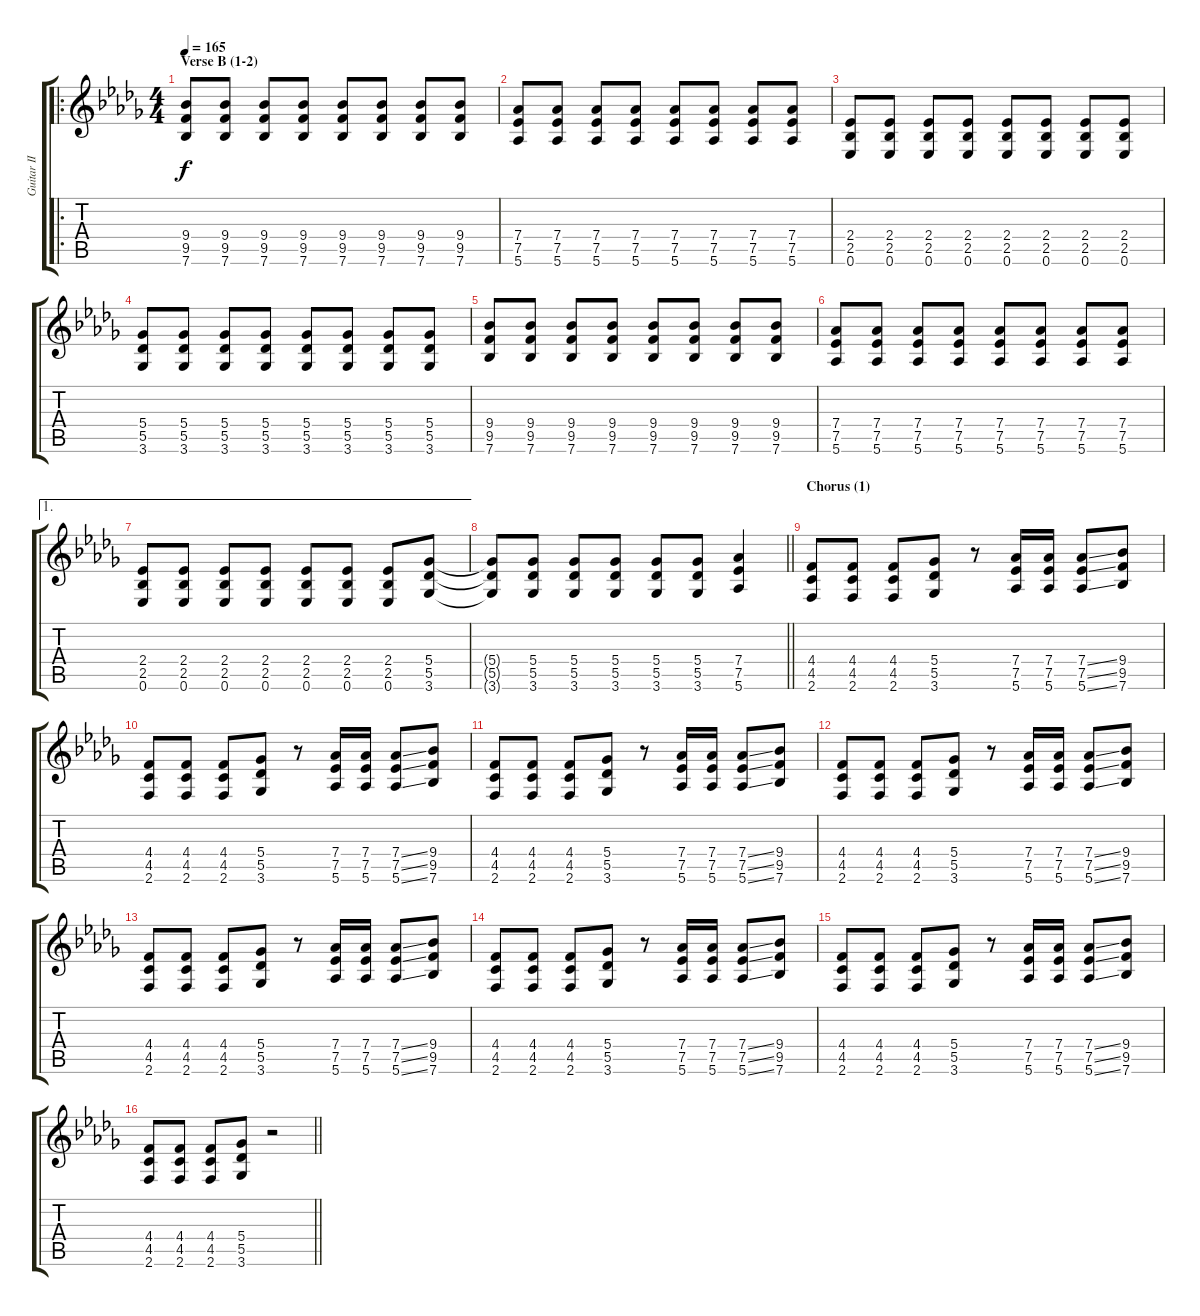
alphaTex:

\track ("Guitar II" "Guitar II") {instrument distortionguitar}
\staff {score tabs}
\tuning (Eb4 Bb3 Gb3 Db3 Ab2 Eb2) {hide}
\ro
\ts (4 4)
\section ("" "Verse B (1-2)")
\tempo 165
\clef g2
\ks bbminor
(9.4 9.5 7.6).8{dy f} (9.4 9.5 7.6).8 (9.4 9.5 7.6).8 (9.4 9.5 7.6).8 (9.4 9.5 7.6).8 (9.4 9.5 7.6).8 (9.4 9.5 7.6).8 (9.4 9.5 7.6).8 |
(7.4 7.5 5.6).8 (7.4 7.5 5.6).8 (7.4 7.5 5.6).8 (7.4 7.5 5.6).8 (7.4 7.5 5.6).8 (7.4 7.5 5.6).8 (7.4 7.5 5.6).8 (7.4 7.5 5.6).8 |
(2.4 2.5 0.6).8 (2.4 2.5 0.6).8 (2.4 2.5 0.6).8 (2.4 2.5 0.6).8 (2.4 2.5 0.6).8 (2.4 2.5 0.6).8 (2.4 2.5 0.6).8 (2.4 2.5 0.6).8 |
(5.4 5.5 3.6).8 (5.4 5.5 3.6).8 (5.4 5.5 3.6).8 (5.4 5.5 3.6).8 (5.4 5.5 3.6).8 (5.4 5.5 3.6).8 (5.4 5.5 3.6).8 (5.4 5.5 3.6).8 |
(9.4 9.5 7.6).8 (9.4 9.5 7.6).8 (9.4 9.5 7.6).8 (9.4 9.5 7.6).8 (9.4 9.5 7.6).8 (9.4 9.5 7.6).8 (9.4 9.5 7.6).8 (9.4 9.5 7.6).8 |
(7.4 7.5 5.6).8 (7.4 7.5 5.6).8 (7.4 7.5 5.6).8 (7.4 7.5 5.6).8 (7.4 7.5 5.6).8 (7.4 7.5 5.6).8 (7.4 7.5 5.6).8 (7.4 7.5 5.6).8 |
\ae 1
(2.4 2.5 0.6).8 (2.4 2.5 0.6).8 (2.4 2.5 0.6).8 (2.4 2.5 0.6).8 (2.4 2.5 0.6).8 (2.4 2.5 0.6).8 (2.4 2.5 0.6).8 (5.4 5.5 3.6).8 |
\barLineRight lightlight
(5.4{t} 5.5{t} 3.6{t}).8 (5.4 5.5 3.6).8 (5.4 5.5 3.6).8 (5.4 5.5 3.6).8 (5.4 5.5 3.6).8 (5.4 5.5 3.6).8 (7.4 7.5 5.6).4 |
\section ("" "Chorus (1)")
(4.4 4.5 2.6).8 (4.4 4.5 2.6).8 (4.4 4.5 2.6).8 (5.4 5.5 3.6).8 r.8 (7.4 7.5 5.6).16 (7.4 7.5 5.6).16 (7.4{ss} 7.5{ss} 5.6{ss}).8 (9.4 9.5 7.6).8 |
(4.4 4.5 2.6).8 (4.4 4.5 2.6).8 (4.4 4.5 2.6).8 (5.4 5.5 3.6).8 r.8 (7.4 7.5 5.6).16 (7.4 7.5 5.6).16 (7.4{ss} 7.5{ss} 5.6{ss}).8 (9.4 9.5 7.6).8 |
(4.4 4.5 2.6).8 (4.4 4.5 2.6).8 (4.4 4.5 2.6).8 (5.4 5.5 3.6).8 r.8 (7.4 7.5 5.6).16 (7.4 7.5 5.6).16 (7.4{ss} 7.5{ss} 5.6{ss}).8 (9.4 9.5 7.6).8 |
(4.4 4.5 2.6).8 (4.4 4.5 2.6).8 (4.4 4.5 2.6).8 (5.4 5.5 3.6).8 r.8 (7.4 7.5 5.6).16 (7.4 7.5 5.6).16 (7.4{ss} 7.5{ss} 5.6{ss}).8 (9.4 9.5 7.6).8 |
(4.4 4.5 2.6).8 (4.4 4.5 2.6).8 (4.4 4.5 2.6).8 (5.4 5.5 3.6).8 r.8 (7.4 7.5 5.6).16 (7.4 7.5 5.6).16 (7.4{ss} 7.5{ss} 5.6{ss}).8 (9.4 9.5 7.6).8 |
(4.4 4.5 2.6).8 (4.4 4.5 2.6).8 (4.4 4.5 2.6).8 (5.4 5.5 3.6).8 r.8 (7.4 7.5 5.6).16 (7.4 7.5 5.6).16 (7.4{ss} 7.5{ss} 5.6{ss}).8 (9.4 9.5 7.6).8 |
(4.4 4.5 2.6).8 (4.4 4.5 2.6).8 (4.4 4.5 2.6).8 (5.4 5.5 3.6).8 r.8 (7.4 7.5 5.6).16 (7.4 7.5 5.6).16 (7.4{ss} 7.5{ss} 5.6{ss}).8 (9.4 9.5 7.6).8 |
\barLineRight lightlight
(4.4 4.5 2.6).8 (4.4 4.5 2.6).8 (4.4 4.5 2.6).8 (5.4 5.5 3.6).8 r.2
